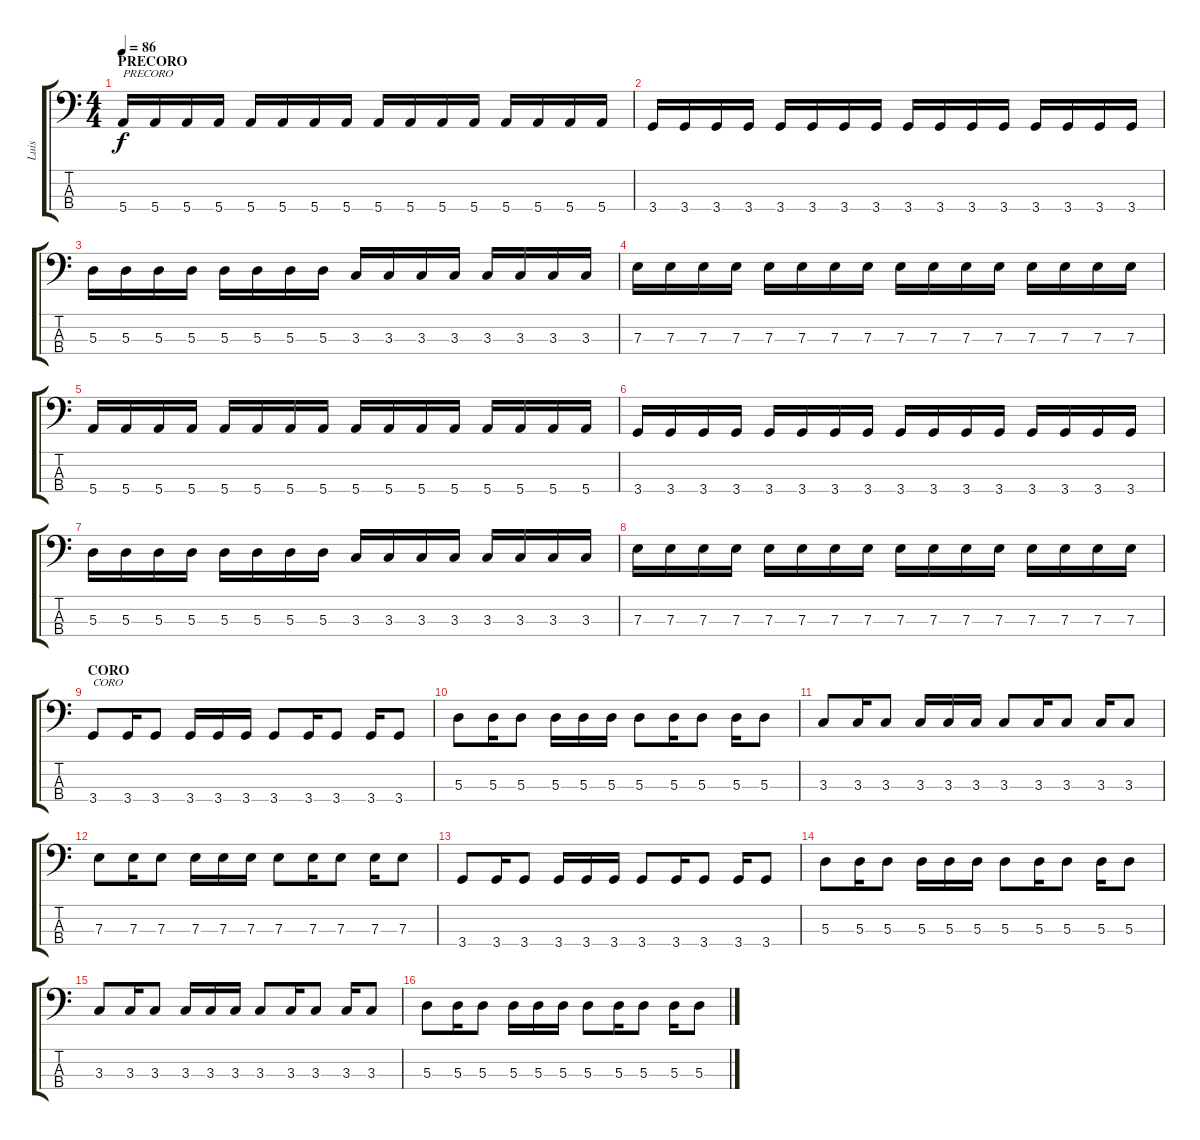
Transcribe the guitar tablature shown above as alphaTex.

\track ("Luis" "Luis") {instrument electricbasspick}
\staff {score tabs}
\tuning (G2 D2 A1 E1) {hide}
\ts (4 4)
\section ("" "PRECORO")
\tempo 86
\clef f4
\ks c
5.4.16{txt "PRECORO" dy f} 5.4.16 5.4.16 5.4.16 5.4.16 5.4.16 5.4.16 5.4.16 5.4.16 5.4.16 5.4.16 5.4.16 5.4.16 5.4.16 5.4.16 5.4.16 |
3.4.16 3.4.16 3.4.16 3.4.16 3.4.16 3.4.16 3.4.16 3.4.16 3.4.16 3.4.16 3.4.16 3.4.16 3.4.16 3.4.16 3.4.16 3.4.16 |
5.3.16 5.3.16 5.3.16 5.3.16 5.3.16 5.3.16 5.3.16 5.3.16 3.3.16 3.3.16 3.3.16 3.3.16 3.3.16 3.3.16 3.3.16 3.3.16 |
7.3.16 7.3.16 7.3.16 7.3.16 7.3.16 7.3.16 7.3.16 7.3.16 7.3.16 7.3.16 7.3.16 7.3.16 7.3.16 7.3.16 7.3.16 7.3.16 |
5.4.16 5.4.16 5.4.16 5.4.16 5.4.16 5.4.16 5.4.16 5.4.16 5.4.16 5.4.16 5.4.16 5.4.16 5.4.16 5.4.16 5.4.16 5.4.16 |
3.4.16 3.4.16 3.4.16 3.4.16 3.4.16 3.4.16 3.4.16 3.4.16 3.4.16 3.4.16 3.4.16 3.4.16 3.4.16 3.4.16 3.4.16 3.4.16 |
5.3.16 5.3.16 5.3.16 5.3.16 5.3.16 5.3.16 5.3.16 5.3.16 3.3.16 3.3.16 3.3.16 3.3.16 3.3.16 3.3.16 3.3.16 3.3.16 |
7.3.16 7.3.16 7.3.16 7.3.16 7.3.16 7.3.16 7.3.16 7.3.16 7.3.16 7.3.16 7.3.16 7.3.16 7.3.16 7.3.16 7.3.16 7.3.16 |
\section ("" "CORO")
3.4.8{txt "CORO"} 3.4.16 3.4.8 3.4.16 3.4.16 3.4.16 3.4.8 3.4.16 3.4.8 3.4.16 3.4.8 |
5.3.8 5.3.16 5.3.8 5.3.16 5.3.16 5.3.16 5.3.8 5.3.16 5.3.8 5.3.16 5.3.8 |
3.3.8 3.3.16 3.3.8 3.3.16 3.3.16 3.3.16 3.3.8 3.3.16 3.3.8 3.3.16 3.3.8 |
7.3.8 7.3.16 7.3.8 7.3.16 7.3.16 7.3.16 7.3.8 7.3.16 7.3.8 7.3.16 7.3.8 |
3.4.8 3.4.16 3.4.8 3.4.16 3.4.16 3.4.16 3.4.8 3.4.16 3.4.8 3.4.16 3.4.8 |
5.3.8 5.3.16 5.3.8 5.3.16 5.3.16 5.3.16 5.3.8 5.3.16 5.3.8 5.3.16 5.3.8 |
3.3.8 3.3.16 3.3.8 3.3.16 3.3.16 3.3.16 3.3.8 3.3.16 3.3.8 3.3.16 3.3.8 |
5.3.8 5.3.16 5.3.8 5.3.16 5.3.16 5.3.16 5.3.8 5.3.16 5.3.8 5.3.16 5.3.8
